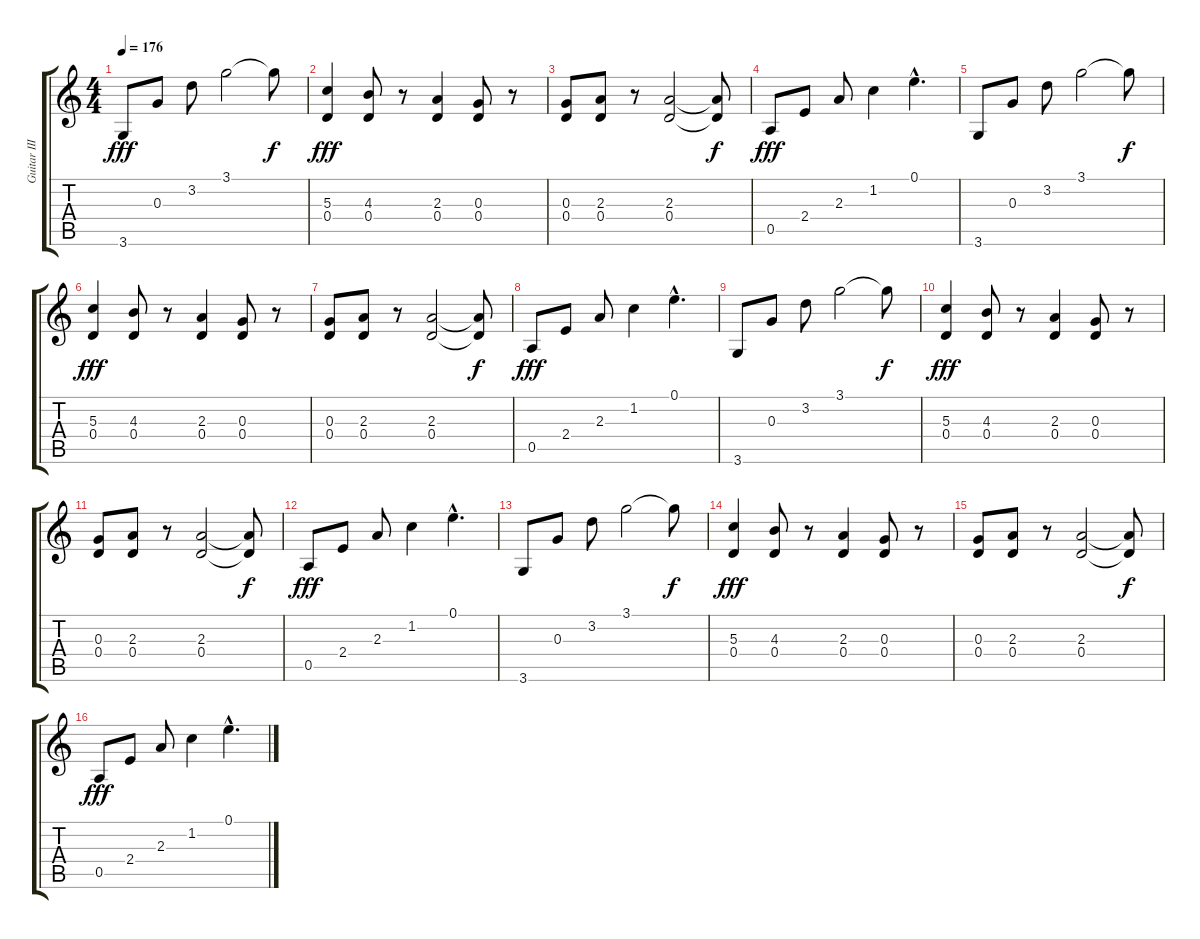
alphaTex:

\track ("Guitar III - overdub" "Guitar III") {instrument overdrivenguitar}
\staff {score tabs}
\tuning (E4 B3 G3 D3 A2 E2) {hide}
\ts (4 4)
\tempo 176
\clef g2
\ks c
3.6.8{dy fff} 0.3.8 3.2.8 3.1.2 3.1{t}.8{dy f} |
(5.3 0.4).4{dy fff} (4.3 0.4).8 r.8 (2.3 0.4).4 (0.3 0.4).8 r.8 |
(0.3 0.4).8 (2.3 0.4).8 r.8 (2.3 0.4).2 (2.3{t} 0.4{t}).8{dy f} |
0.5.8{dy fff volume 7} 2.4.8 2.3.8 1.2.4 0.1{hac}.4{d} |
3.6.8 0.3.8 3.2.8 3.1.2 3.1{t}.8{dy f} |
(5.3 0.4).4{dy fff} (4.3 0.4).8 r.8 (2.3 0.4).4 (0.3 0.4).8 r.8 |
(0.3 0.4).8 (2.3 0.4).8 r.8 (2.3 0.4).2 (2.3{t} 0.4{t}).8{dy f} |
0.5.8{dy fff volume 5} 2.4.8 2.3.8 1.2.4 0.1{hac}.4{d} |
3.6.8 0.3.8 3.2.8 3.1.2 3.1{t}.8{dy f} |
(5.3 0.4).4{dy fff} (4.3 0.4).8 r.8 (2.3 0.4).4 (0.3 0.4).8 r.8 |
(0.3 0.4).8 (2.3 0.4).8 r.8 (2.3 0.4).2 (2.3{t} 0.4{t}).8{dy f} |
0.5.8{dy fff volume 3} 2.4.8 2.3.8 1.2.4 0.1{hac}.4{d} |
3.6.8 0.3.8 3.2.8 3.1.2 3.1{t}.8{dy f} |
(5.3 0.4).4{dy fff} (4.3 0.4).8 r.8 (2.3 0.4).4 (0.3 0.4).8 r.8 |
(0.3 0.4).8 (2.3 0.4).8 r.8 (2.3 0.4).2 (2.3{t} 0.4{t}).8{dy f} |
0.5.8{dy fff volume 0} 2.4.8 2.3.8 1.2.4 0.1{hac}.4{d}
